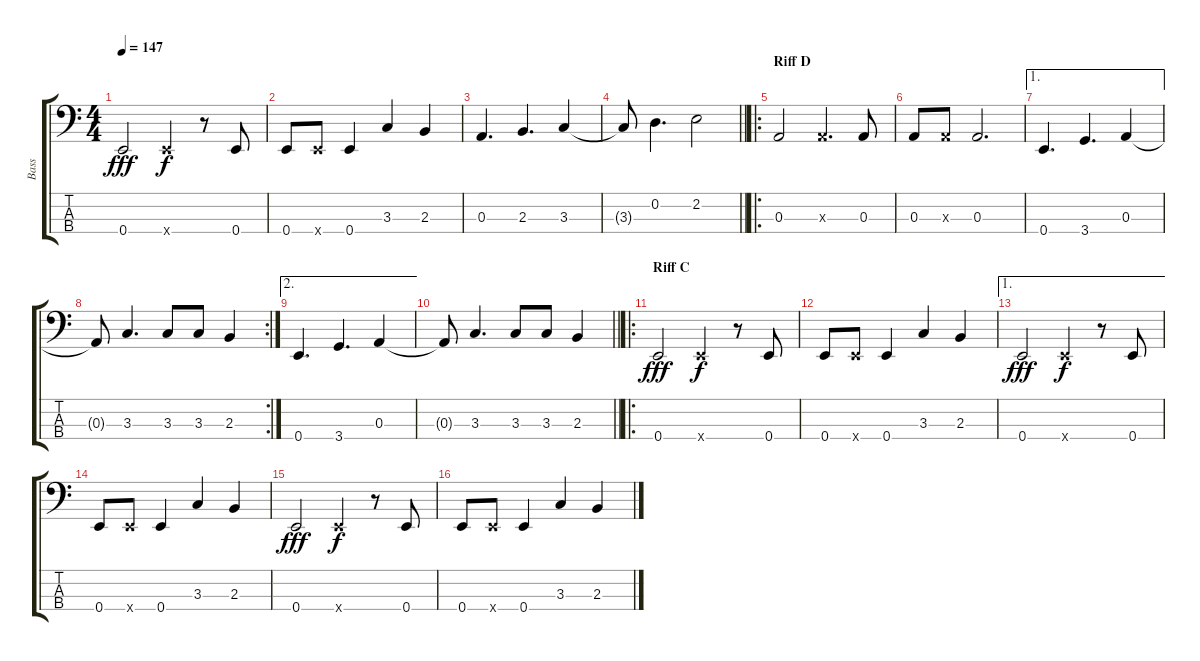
\track ("Bass" "Bass") {instrument electricbassfinger}
\staff {score tabs}
\tuning (G2 D2 A1 E1) {hide}
\ts (4 4)
\tempo 147
\clef f4
\ks c
0.4.2{dy fff} 0.4{x}.4{dy f} r.8 0.4.8 |
0.4.8 0.4{x}.8 0.4.4 3.3.4 2.3.4 |
0.3.4{d} 2.3.4{d} 3.3.4 |
\barLineRight lightlight
3.3{t}.8 0.2.4{d} 2.2.2 |
\ro
\section ("" "Riff D")
0.3.2 0.3{x}.4{d} 0.3.8 |
0.3.8 0.3{x}.8 0.3.2{d} |
\ae 1
0.4.4{d} 3.4.4{d} 0.3.4 |
\rc 2
0.3{t}.8 3.3.4{d} 3.3.8 3.3.8 2.3.4 |
\ae 2
0.4.4{d} 3.4.4{d} 0.3.4 |
\barLineRight lightlight
0.3{t}.8 3.3.4{d} 3.3.8 3.3.8 2.3.4 |
\ro
\section ("" "Riff C")
0.4.2{dy fff} 0.4{x}.4{dy f} r.8 0.4.8 |
0.4.8 0.4{x}.8 0.4.4 3.3.4 2.3.4 |
\ae 1
0.4.2{dy fff} 0.4{x}.4{dy f} r.8 0.4.8 |
0.4.8 0.4{x}.8 0.4.4 3.3.4 2.3.4 |
0.4.2{dy fff} 0.4{x}.4{dy f} r.8 0.4.8 |
0.4.8 0.4{x}.8 0.4.4 3.3.4 2.3.4
